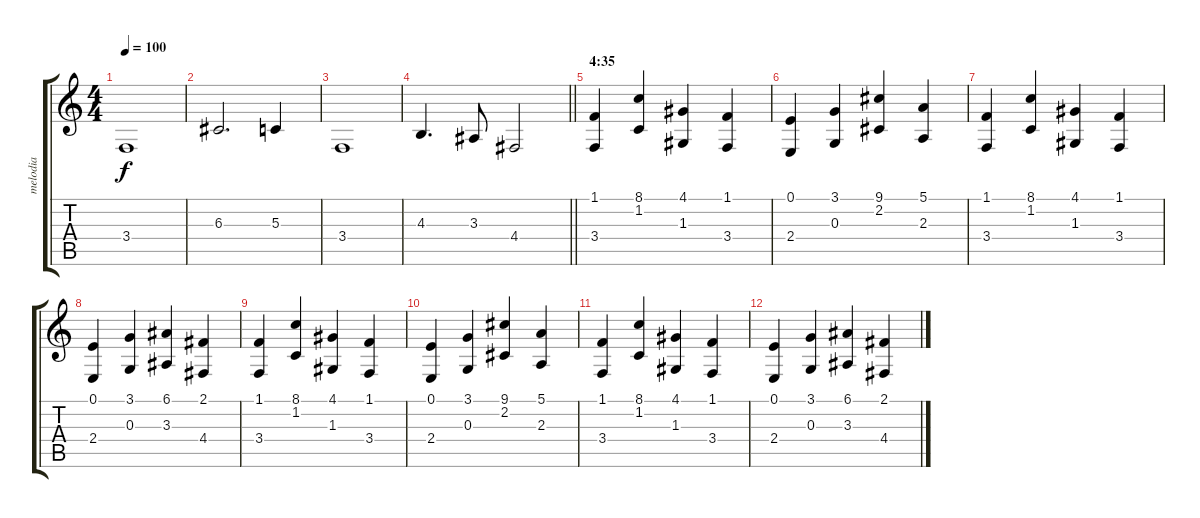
\track ("melodia" "melodia") {instrument tremolostrings}
\staff {score tabs}
\tuning (E4 B3 G3 D3 A2 E2) {hide}
\ts (4 4)
\tempo 100
\clef g2
\ks c
3.4.1{dy f} |
6.3.2{d} 5.3.4 |
3.4.1 |
\barLineRight lightlight
4.3.4{d} 3.3.8 4.4.2 |
\section ("" "4:35")
(1.1 3.4).4 (8.1 1.2).4 (4.1 1.3).4 (1.1 3.4).4 |
(0.1 2.4).4 (3.1 0.3).4 (9.1 2.2).4 (5.1 2.3).4 |
(1.1 3.4).4 (8.1 1.2).4 (4.1 1.3).4 (1.1 3.4).4 |
(0.1 2.4).4 (3.1 0.3).4 (6.1 3.3).4 (2.1 4.4).4 |
(1.1 3.4).4 (8.1 1.2).4 (4.1 1.3).4 (1.1 3.4).4 |
(0.1 2.4).4 (3.1 0.3).4 (9.1 2.2).4 (5.1 2.3).4 |
(1.1 3.4).4 (8.1 1.2).4 (4.1 1.3).4 (1.1 3.4).4 |
(0.1 2.4).4 (3.1 0.3).4 (6.1 3.3).4 (2.1 4.4).4
